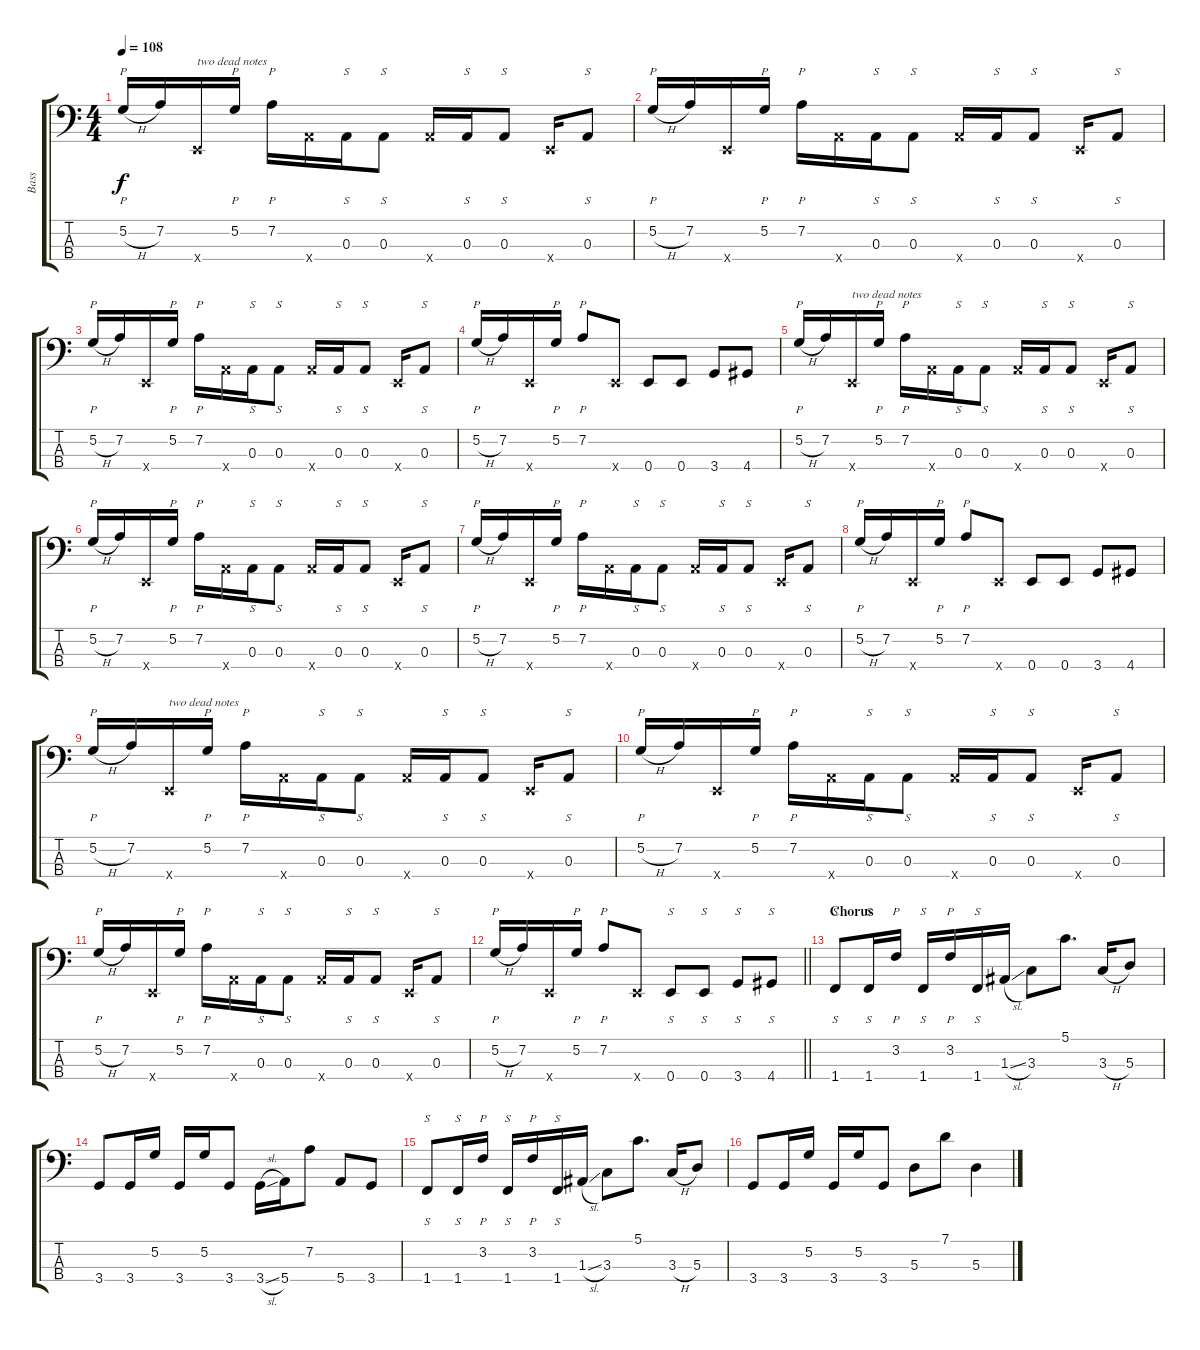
\track ("Bass" "Bass") {instrument slapbass2}
\staff {score tabs}
\tuning (G2 D2 A1 E1) {hide}
\ts (4 4)
\tempo 108
\clef f4
\ks c
5.2{h}.16{p dy f} 7.2.16 0.4{x}.16{txt "two dead notes"} 5.2.16{p} 7.2.16{p} 5.4{x}.16 0.3.16{s} 0.3.8{s} 5.4{x}.16 0.3.16{s} 0.3.8{s} 0.4{x}.16 0.3.8{s} |
5.2{h}.16{p} 7.2.16 0.4{x}.16 5.2.16{p} 7.2.16{p} 5.4{x}.16 0.3.16{s} 0.3.8{s} 5.4{x}.16 0.3.16{s} 0.3.8{s} 0.4{x}.16 0.3.8{s} |
5.2{h}.16{p} 7.2.16 0.4{x}.16 5.2.16{p} 7.2.16{p} 5.4{x}.16 0.3.16{s} 0.3.8{s} 5.4{x}.16 0.3.16{s} 0.3.8{s} 0.4{x}.16 0.3.8{s} |
5.2{h}.16{p} 7.2.16 0.4{x}.16 5.2.16{p} 7.2.8{p} 0.4{x}.8 0.4.8 0.4.8 3.4.8 4.4.8 |
5.2{h}.16{p} 7.2.16 0.4{x}.16{txt "two dead notes"} 5.2.16{p} 7.2.16{p} 5.4{x}.16 0.3.16{s} 0.3.8{s} 5.4{x}.16 0.3.16{s} 0.3.8{s} 0.4{x}.16 0.3.8{s} |
5.2{h}.16{p} 7.2.16 0.4{x}.16 5.2.16{p} 7.2.16{p} 5.4{x}.16 0.3.16{s} 0.3.8{s} 5.4{x}.16 0.3.16{s} 0.3.8{s} 0.4{x}.16 0.3.8{s} |
5.2{h}.16{p} 7.2.16 0.4{x}.16 5.2.16{p} 7.2.16{p} 5.4{x}.16 0.3.16{s} 0.3.8{s} 5.4{x}.16 0.3.16{s} 0.3.8{s} 0.4{x}.16 0.3.8{s} |
5.2{h}.16{p} 7.2.16 0.4{x}.16 5.2.16{p} 7.2.8{p} 0.4{x}.8 0.4.8 0.4.8 3.4.8 4.4.8 |
5.2{h}.16{p} 7.2.16 0.4{x}.16{txt "two dead notes"} 5.2.16{p} 7.2.16{p} 5.4{x}.16 0.3.16{s} 0.3.8{s} 5.4{x}.16 0.3.16{s} 0.3.8{s} 0.4{x}.16 0.3.8{s} |
5.2{h}.16{p} 7.2.16 0.4{x}.16 5.2.16{p} 7.2.16{p} 5.4{x}.16 0.3.16{s} 0.3.8{s} 5.4{x}.16 0.3.16{s} 0.3.8{s} 0.4{x}.16 0.3.8{s} |
5.2{h}.16{p} 7.2.16 0.4{x}.16 5.2.16{p} 7.2.16{p} 5.4{x}.16 0.3.16{s} 0.3.8{s} 5.4{x}.16 0.3.16{s} 0.3.8{s} 0.4{x}.16 0.3.8{s} |
\barLineRight lightlight
5.2{h}.16{p} 7.2.16 0.4{x}.16 5.2.16{p} 7.2.8{p} 0.4{x}.8 0.4.8{s} 0.4.8{s} 3.4.8{s} 4.4.8{s} |
\section ("" "Chorus")
1.4.8{s} 1.4.16{s} 3.2.16{p} 1.4.16{s} 3.2.16{p} 1.4.16{s} 1.3{sl}.16 3.3.8 5.1.8{d} 3.3{h}.16 5.3.8 |
3.4.8 3.4.16 5.2.16 3.4.16 5.2.16 3.4.8 3.4{sl}.16 5.4.16 7.2.8 5.4.8 3.4.8 |
1.4.8{s} 1.4.16{s} 3.2.16{p} 1.4.16{s} 3.2.16{p} 1.4.16{s} 1.3{sl}.16 3.3.8 5.1.8{d} 3.3{h}.16 5.3.8 |
3.4.8 3.4.16 5.2.16 3.4.16 5.2.16 3.4.8 5.3.8 7.1.8 5.3.4
